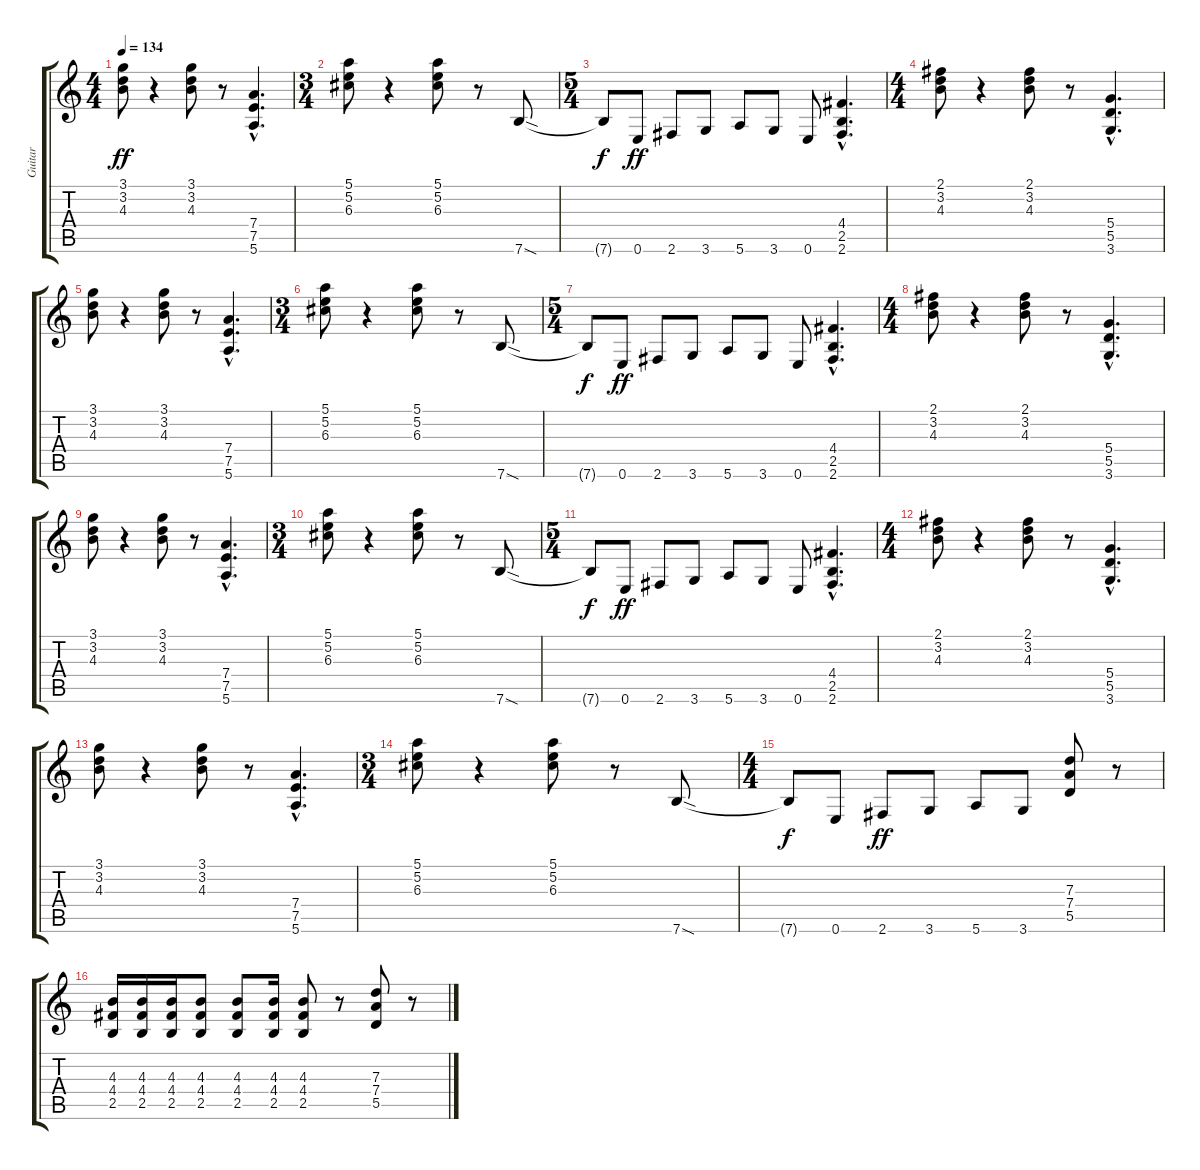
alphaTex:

\track ("Guitar" "Guitar") {instrument distortionguitar}
\staff {score tabs}
\tuning (E4 B3 G3 D3 A2 E2) {hide}
\ts (4 4)
\tempo 134
\clef g2
\ks c
(3.1 3.2 4.3).8{dy ff} r.4 (3.1 3.2 4.3).8 r.8 (7.4{hac} 7.5{hac} 5.6{hac}).4{d} |
\ts (3 4)
(5.1 5.2 6.3).8 r.4 (5.1 5.2 6.3).8 r.8 7.6{sod}.8 |
\ts (5 4)
7.6{t}.8{dy f} 0.6.8{dy ff} 2.6.8 3.6.8 5.6.8 3.6.8 0.6.8 (4.4{hac} 2.5{hac} 2.6{hac}).4{d} |
\ts (4 4)
(2.1 3.2 4.3).8 r.4 (2.1 3.2 4.3).8 r.8 (5.4{hac} 5.5{hac} 3.6{hac}).4{d} |
(3.1 3.2 4.3).8 r.4 (3.1 3.2 4.3).8 r.8 (7.4{hac} 7.5{hac} 5.6{hac}).4{d} |
\ts (3 4)
(5.1 5.2 6.3).8 r.4 (5.1 5.2 6.3).8 r.8 7.6{sod}.8 |
\ts (5 4)
7.6{t}.8{dy f} 0.6.8{dy ff} 2.6.8 3.6.8 5.6.8 3.6.8 0.6.8 (4.4{hac} 2.5{hac} 2.6{hac}).4{d} |
\ts (4 4)
(2.1 3.2 4.3).8 r.4 (2.1 3.2 4.3).8 r.8 (5.4{hac} 5.5{hac} 3.6{hac}).4{d} |
(3.1 3.2 4.3).8 r.4 (3.1 3.2 4.3).8 r.8 (7.4{hac} 7.5{hac} 5.6{hac}).4{d} |
\ts (3 4)
(5.1 5.2 6.3).8 r.4 (5.1 5.2 6.3).8 r.8 7.6{sod}.8 |
\ts (5 4)
7.6{t}.8{dy f} 0.6.8{dy ff} 2.6.8 3.6.8 5.6.8 3.6.8 0.6.8 (4.4{hac} 2.5{hac} 2.6{hac}).4{d} |
\ts (4 4)
(2.1 3.2 4.3).8 r.4 (2.1 3.2 4.3).8 r.8 (5.4{hac} 5.5{hac} 3.6{hac}).4{d} |
(3.1 3.2 4.3).8 r.4 (3.1 3.2 4.3).8 r.8 (7.4{hac} 7.5{hac} 5.6{hac}).4{d} |
\ts (3 4)
(5.1 5.2 6.3).8 r.4 (5.1 5.2 6.3).8 r.8 7.6{sod}.8 |
\ts (4 4)
7.6{t}.8{dy f} 0.6.8 2.6.8{dy ff} 3.6.8 5.6.8 3.6.8 (7.3 7.4 5.5).8 r.8 |
\section ("" "")
(4.3 4.4 2.5).16 (4.3 4.4 2.5).16 (4.3 4.4 2.5).16 (4.3 4.4 2.5).8 (4.3 4.4 2.5).8 (4.3 4.4 2.5).16 (4.3 4.4 2.5).8 r.8 (7.3 7.4 5.5).8 r.8
